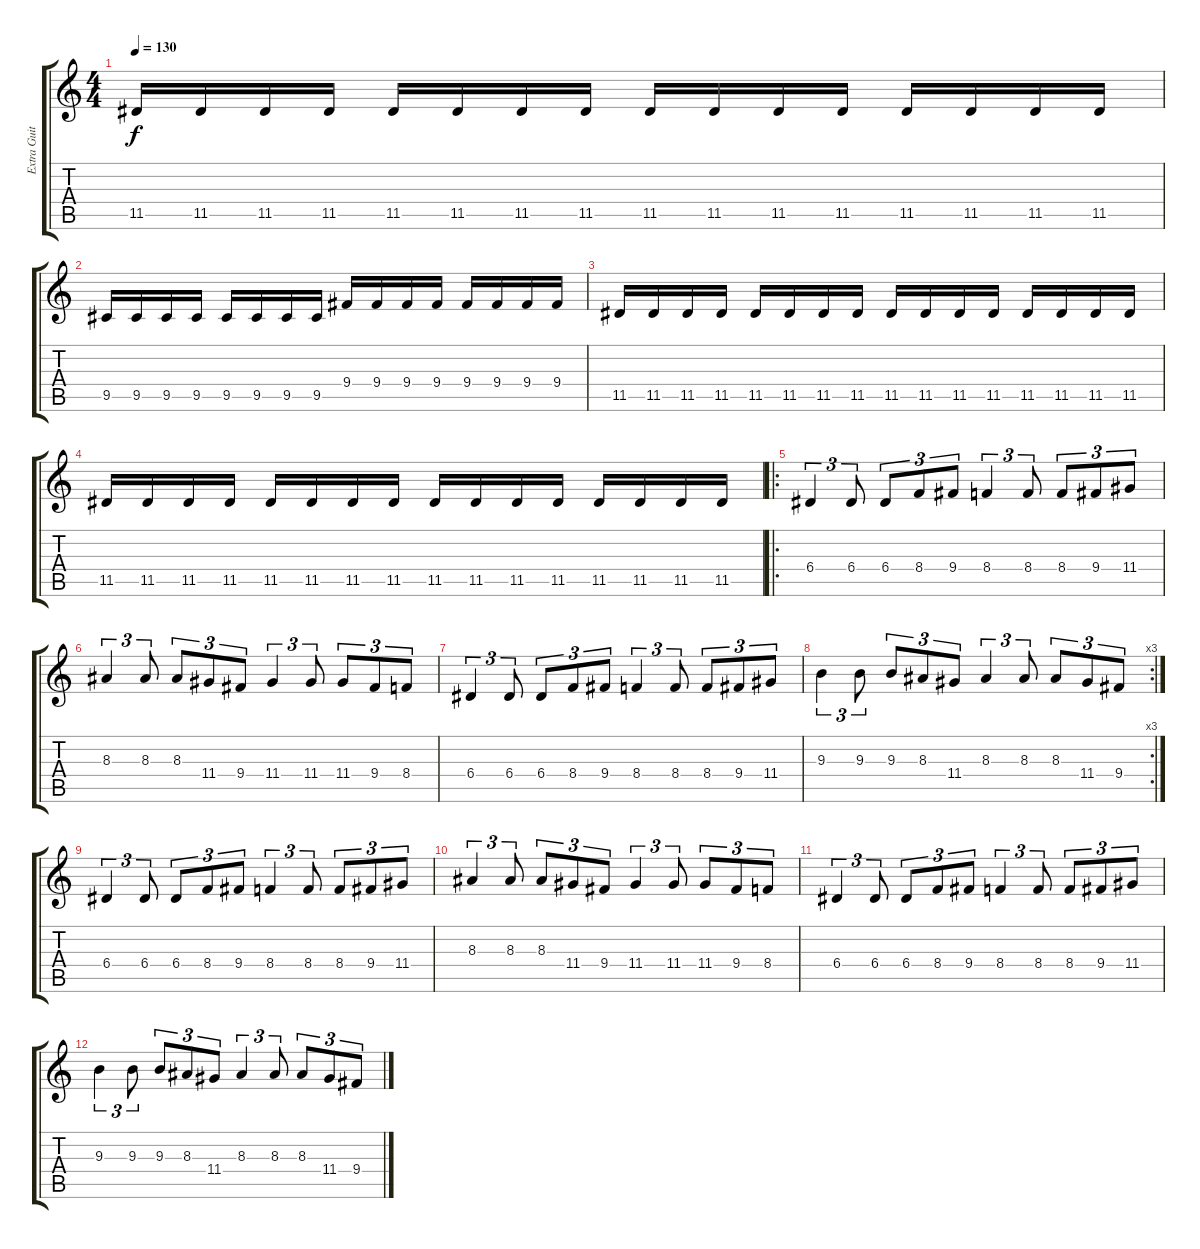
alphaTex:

\track ("Extra Guitar" "Extra Guit") {instrument distortionguitar}
\staff {score tabs}
\tuning (B3 Gb3 D3 A2 E2 B1) {hide}
\ts (4 4)
\tempo 130
\clef g2
\ks c
11.5.16{dy f} 11.5.16 11.5.16 11.5.16 11.5.16 11.5.16 11.5.16 11.5.16 11.5.16 11.5.16 11.5.16 11.5.16 11.5.16 11.5.16 11.5.16 11.5.16 |
9.5.16 9.5.16 9.5.16 9.5.16 9.5.16 9.5.16 9.5.16 9.5.16 9.4.16 9.4.16 9.4.16 9.4.16 9.4.16 9.4.16 9.4.16 9.4.16 |
11.5.16 11.5.16 11.5.16 11.5.16 11.5.16 11.5.16 11.5.16 11.5.16 11.5.16 11.5.16 11.5.16 11.5.16 11.5.16 11.5.16 11.5.16 11.5.16 |
11.5.16 11.5.16 11.5.16 11.5.16 11.5.16 11.5.16 11.5.16 11.5.16 11.5.16 11.5.16 11.5.16 11.5.16 11.5.16 11.5.16 11.5.16 11.5.16 |
\ro
6.4.4{tu (3 2)} 6.4.8{tu (3 2)} 6.4.8{tu (3 2)} 8.4.8{tu (3 2)} 9.4.8{tu (3 2)} 8.4.4{tu (3 2)} 8.4.8{tu (3 2)} 8.4.8{tu (3 2)} 9.4.8{tu (3 2)} 11.4.8{tu (3 2)} |
8.3.4{tu (3 2)} 8.3.8{tu (3 2)} 8.3.8{tu (3 2)} 11.4.8{tu (3 2)} 9.4.8{tu (3 2)} 11.4.4{tu (3 2)} 11.4.8{tu (3 2)} 11.4.8{tu (3 2)} 9.4.8{tu (3 2)} 8.4.8{tu (3 2)} |
6.4.4{tu (3 2)} 6.4.8{tu (3 2)} 6.4.8{tu (3 2)} 8.4.8{tu (3 2)} 9.4.8{tu (3 2)} 8.4.4{tu (3 2)} 8.4.8{tu (3 2)} 8.4.8{tu (3 2)} 9.4.8{tu (3 2)} 11.4.8{tu (3 2)} |
\rc 3
9.3.4{tu (3 2)} 9.3.8{tu (3 2)} 9.3.8{tu (3 2)} 8.3.8{tu (3 2)} 11.4.8{tu (3 2)} 8.3.4{tu (3 2)} 8.3.8{tu (3 2)} 8.3.8{tu (3 2)} 11.4.8{tu (3 2)} 9.4.8{tu (3 2)} |
6.4.4{tu (3 2)} 6.4.8{tu (3 2)} 6.4.8{tu (3 2)} 8.4.8{tu (3 2)} 9.4.8{tu (3 2)} 8.4.4{tu (3 2)} 8.4.8{tu (3 2)} 8.4.8{tu (3 2)} 9.4.8{tu (3 2)} 11.4.8{tu (3 2)} |
8.3.4{tu (3 2)} 8.3.8{tu (3 2)} 8.3.8{tu (3 2)} 11.4.8{tu (3 2)} 9.4.8{tu (3 2)} 11.4.4{tu (3 2)} 11.4.8{tu (3 2)} 11.4.8{tu (3 2)} 9.4.8{tu (3 2)} 8.4.8{tu (3 2)} |
6.4.4{tu (3 2)} 6.4.8{tu (3 2)} 6.4.8{tu (3 2)} 8.4.8{tu (3 2)} 9.4.8{tu (3 2)} 8.4.4{tu (3 2)} 8.4.8{tu (3 2)} 8.4.8{tu (3 2)} 9.4.8{tu (3 2)} 11.4.8{tu (3 2)} |
9.3.4{tu (3 2)} 9.3.8{tu (3 2)} 9.3.8{tu (3 2)} 8.3.8{tu (3 2)} 11.4.8{tu (3 2)} 8.3.4{tu (3 2)} 8.3.8{tu (3 2)} 8.3.8{tu (3 2)} 11.4.8{tu (3 2)} 9.4.8{tu (3 2)}
